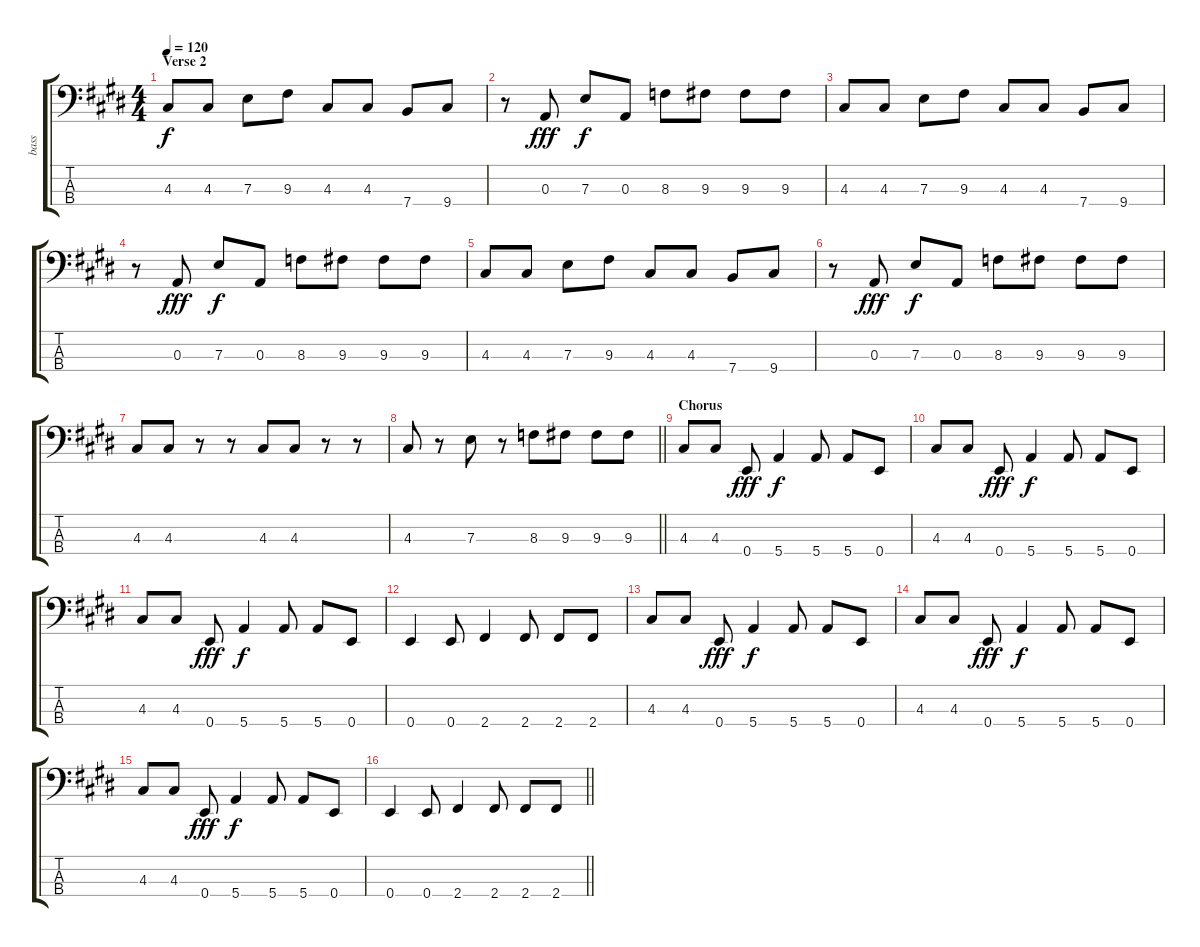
\track ("bass" "bass") {instrument electricbassfinger}
\staff {score tabs}
\tuning (G2 D2 A1 E1) {hide}
\ts (4 4)
\section ("" "Verse 2")
\tempo 120
\clef f4
\ks e
4.3.8{dy f} 4.3.8 7.3.8 9.3.8 4.3.8 4.3.8 7.4.8 9.4.8 |
r.8 0.3.8{dy fff} 7.3.8{dy f} 0.3.8 8.3.8 9.3.8 9.3.8 9.3.8 |
4.3.8 4.3.8 7.3.8 9.3.8 4.3.8 4.3.8 7.4.8 9.4.8 |
r.8 0.3.8{dy fff} 7.3.8{dy f} 0.3.8 8.3.8 9.3.8 9.3.8 9.3.8 |
4.3.8 4.3.8 7.3.8 9.3.8 4.3.8 4.3.8 7.4.8 9.4.8 |
r.8 0.3.8{dy fff} 7.3.8{dy f} 0.3.8 8.3.8 9.3.8 9.3.8 9.3.8 |
4.3.8 4.3.8 r.8 r.8 4.3.8 4.3.8 r.8 r.8 |
\barLineRight lightlight
4.3.8 r.8 7.3.8 r.8 8.3.8 9.3.8 9.3.8 9.3.8 |
\section ("" "Chorus")
4.3.8 4.3.8 0.4.8{dy fff} 5.4.4{dy f} 5.4.8 5.4.8 0.4.8 |
4.3.8 4.3.8 0.4.8{dy fff} 5.4.4{dy f} 5.4.8 5.4.8 0.4.8 |
4.3.8 4.3.8 0.4.8{dy fff} 5.4.4{dy f} 5.4.8 5.4.8 0.4.8 |
0.4.4 0.4.8 2.4.4 2.4.8 2.4.8 2.4.8 |
4.3.8 4.3.8 0.4.8{dy fff} 5.4.4{dy f} 5.4.8 5.4.8 0.4.8 |
4.3.8 4.3.8 0.4.8{dy fff} 5.4.4{dy f} 5.4.8 5.4.8 0.4.8 |
4.3.8 4.3.8 0.4.8{dy fff} 5.4.4{dy f} 5.4.8 5.4.8 0.4.8 |
\barLineRight lightlight
0.4.4 0.4.8 2.4.4 2.4.8 2.4.8 2.4.8
